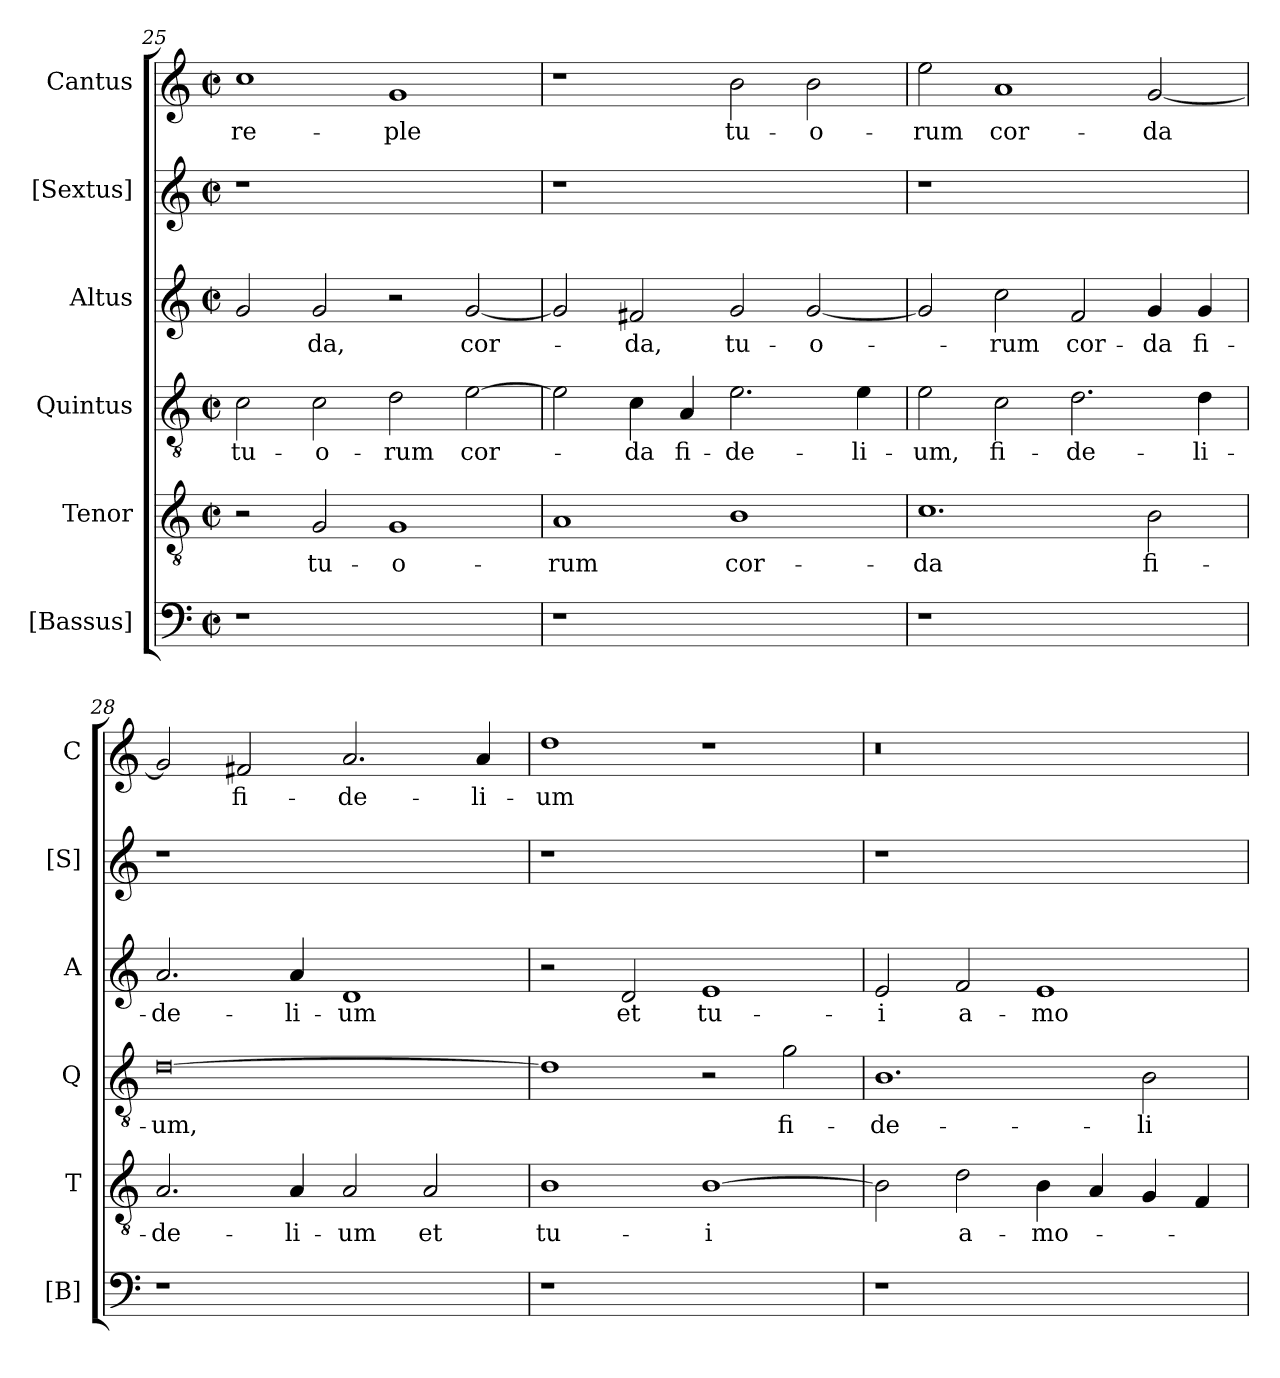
**kern	**kern	**text	**kern	**text	**kern	**text	**kern	**kern	**text
*part6	*part5	*part5	*part4	*part4	*part3	*part3	*part2	*part1	*part1
*staff6	*staff5	*staff5	*staff4	*staff4	*staff3	*staff3	*staff2	*staff1	*staff1
*I"[Bassus]	*I"Tenor	*	*I"Quintus	*	*I"Altus	*	*I"[Sextus]	*I"Cantus	*
*I'[B]	*I'T	*	*I'Q	*	*I'A	*	*I'[S]	*I'C	*
*clefF4	*clefGv2	*	*clefGv2	*	*clefG2	*	*clefG2	*clefG2	*
*k[]	*k[]	*	*k[]	*	*k[]	*	*k[]	*k[]	*
*C:	*C:	*	*C:	*	*C:	*	*C:	*C:	*
*M2/2	*M2/2	*	*M2/2	*	*M2/2	*	*M2/2	*M2/2	*
*met(c|)	*met(c|)	*	*met(c|)	*	*met(c|)	*	*met(c|)	*met(c|)	*
=25	=25	=25	=25	=25	=25	=25	=25	=25	=25
1r	2r	.	2c\	tu-	2g/	.	1r	1cc\	re-
.	2G/	tu-	2c\	-o-	2g/	-da,	.	.	.
1ryy	1G/	-o-	2d\	-rum	2r	.	1ryy	1g/	-ple
.	.	.	[2e\	cor-	[2g/	cor-	.	.	.
=26	=26	=26	=26	=26	=26	=26	=26	=26	=26
1r	1A/	-rum	2e\]	.	2g/]	.	1r	1r	.
.	.	.	4c\	-da	2f#X/	-da,	.	.	.
.	.	.	4A/	fi-	.	.	.	.	.
1ryy	1B\	cor-	2.e\	-de-	2g/	tu-	1ryy	2b\	tu-
.	.	.	.	.	[2g/	-o-	.	2b\	-o-
.	.	.	4e\	-li-	.	.	.	.	.
=27	=27	=27	=27	=27	=27	=27	=27	=27	=27
1r	1.c\	-da	2e\	-um,	2g/]	.	1r	2ee\	-rum
.	.	.	2c\	fi-	2cc\	-rum	.	1a/	cor-
1ryy	.	.	2.d\	-de-	2f/	cor-	1ryy	.	.
.	2B\	fi-	.	.	4g/	-da	.	[2g/	-da
.	.	.	4d\	-li-	4g/	fi-	.	.	.
=28	=28	=28	=28	=28	=28	=28	=28	=28	=28
1r	2.A/	-de-	[0d\	-um,	2.a/	-de-	1r	2g/]	.
.	.	.	.	.	.	.	.	2f#X/	fi-
.	4A/	-li-	.	.	4a/	-li-	.	.	.
1ryy	2A/	-um	.	.	1d/	-um	1ryy	2.a/	-de-
.	2A/	et	.	.	.	.	.	.	.
.	.	.	.	.	.	.	.	4a/	-li-
=29	=29	=29	=29	=29	=29	=29	=29	=29	=29
1r	1B\	tu-	1d\]	.	2r	.	1r	1dd\	-um
.	.	.	.	.	2d/	et	.	.	.
1ryy	[1B\	-i	2r	.	1e/	tu-	1ryy	1r	.
.	.	.	2g\	fi-	.	.	.	.	.
=30	=30	=30	=30	=30	=30	=30	=30	=30	=30
!	!	!	!	!	!	!	!	!LO:N:vis=0	!
1r	2B\]	.	1.B\	-de-	2e/	-i	1r	1r	.
.	2d\	a-	.	.	2f/	a-	.	.	.
1ryy	4B\	-mo-	.	.	1e/	-mo-	1ryy	1ryy	.
.	4A/	.	.	.	.	.	.	.	.
.	4G/	.	2B\	-li-	.	.	.	.	.
.	4F/	.	.	.	.	.	.	.	.
=	=	=	=	=	=	=	=	=	=
*-	*-	*-	*-	*-	*-	*-	*-	*-	*-
